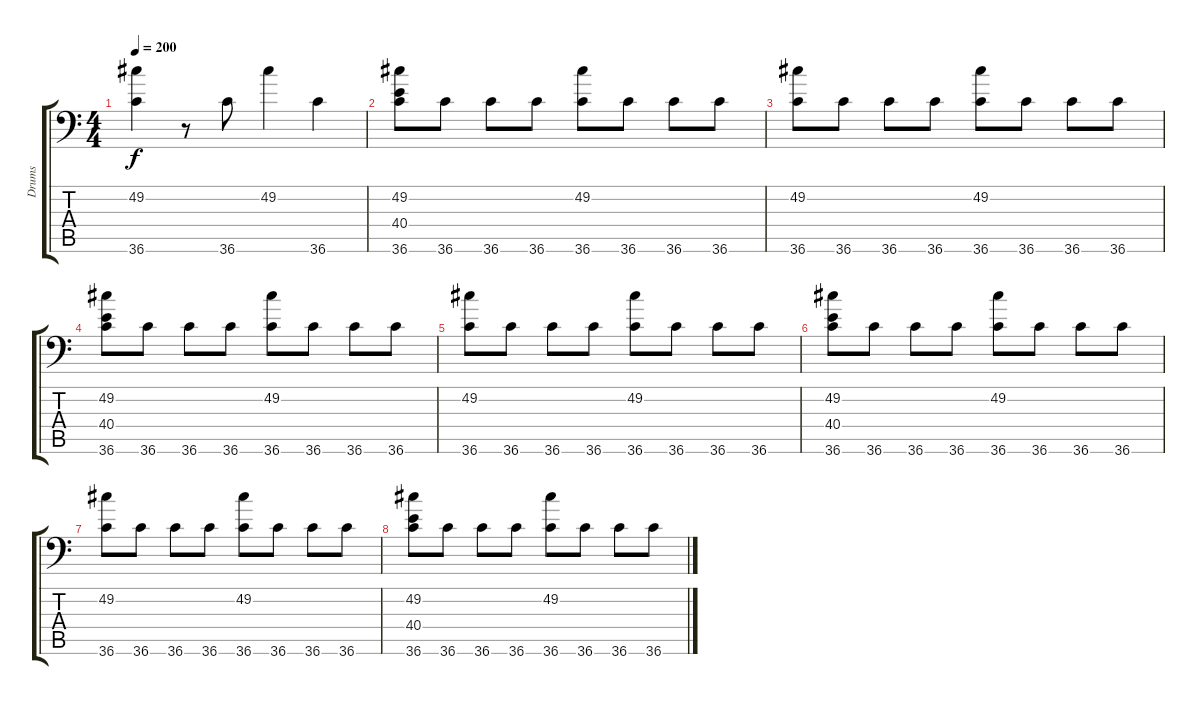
\track ("Drums" "Drums") {instrument acousticgrandpiano}
\staff {score tabs}
\tuning (C-1 C-1 C-1 C-1 C-1 C-1) {hide}
\ts (4 4)
\tempo 200
\clef f4
\ks c
(49.2 36.6).4{dy f} r.8 36.6.8 49.2.4 36.6.4 |
(49.2 40.4 36.6).8 36.6.8 36.6.8 36.6.8 (49.2 36.6).8 36.6.8 36.6.8 36.6.8 |
(49.2 36.6).8 36.6.8 36.6.8 36.6.8 (49.2 36.6).8 36.6.8 36.6.8 36.6.8 |
(49.2 40.4 36.6).8 36.6.8 36.6.8 36.6.8 (49.2 36.6).8 36.6.8 36.6.8 36.6.8 |
(49.2 36.6).8 36.6.8 36.6.8 36.6.8 (49.2 36.6).8 36.6.8 36.6.8 36.6.8 |
(49.2 40.4 36.6).8 36.6.8 36.6.8 36.6.8 (49.2 36.6).8 36.6.8 36.6.8 36.6.8 |
(49.2 36.6).8 36.6.8 36.6.8 36.6.8 (49.2 36.6).8 36.6.8 36.6.8 36.6.8 |
(49.2 40.4 36.6).8 36.6.8 36.6.8 36.6.8 (49.2 36.6).8 36.6.8 36.6.8 36.6.8
